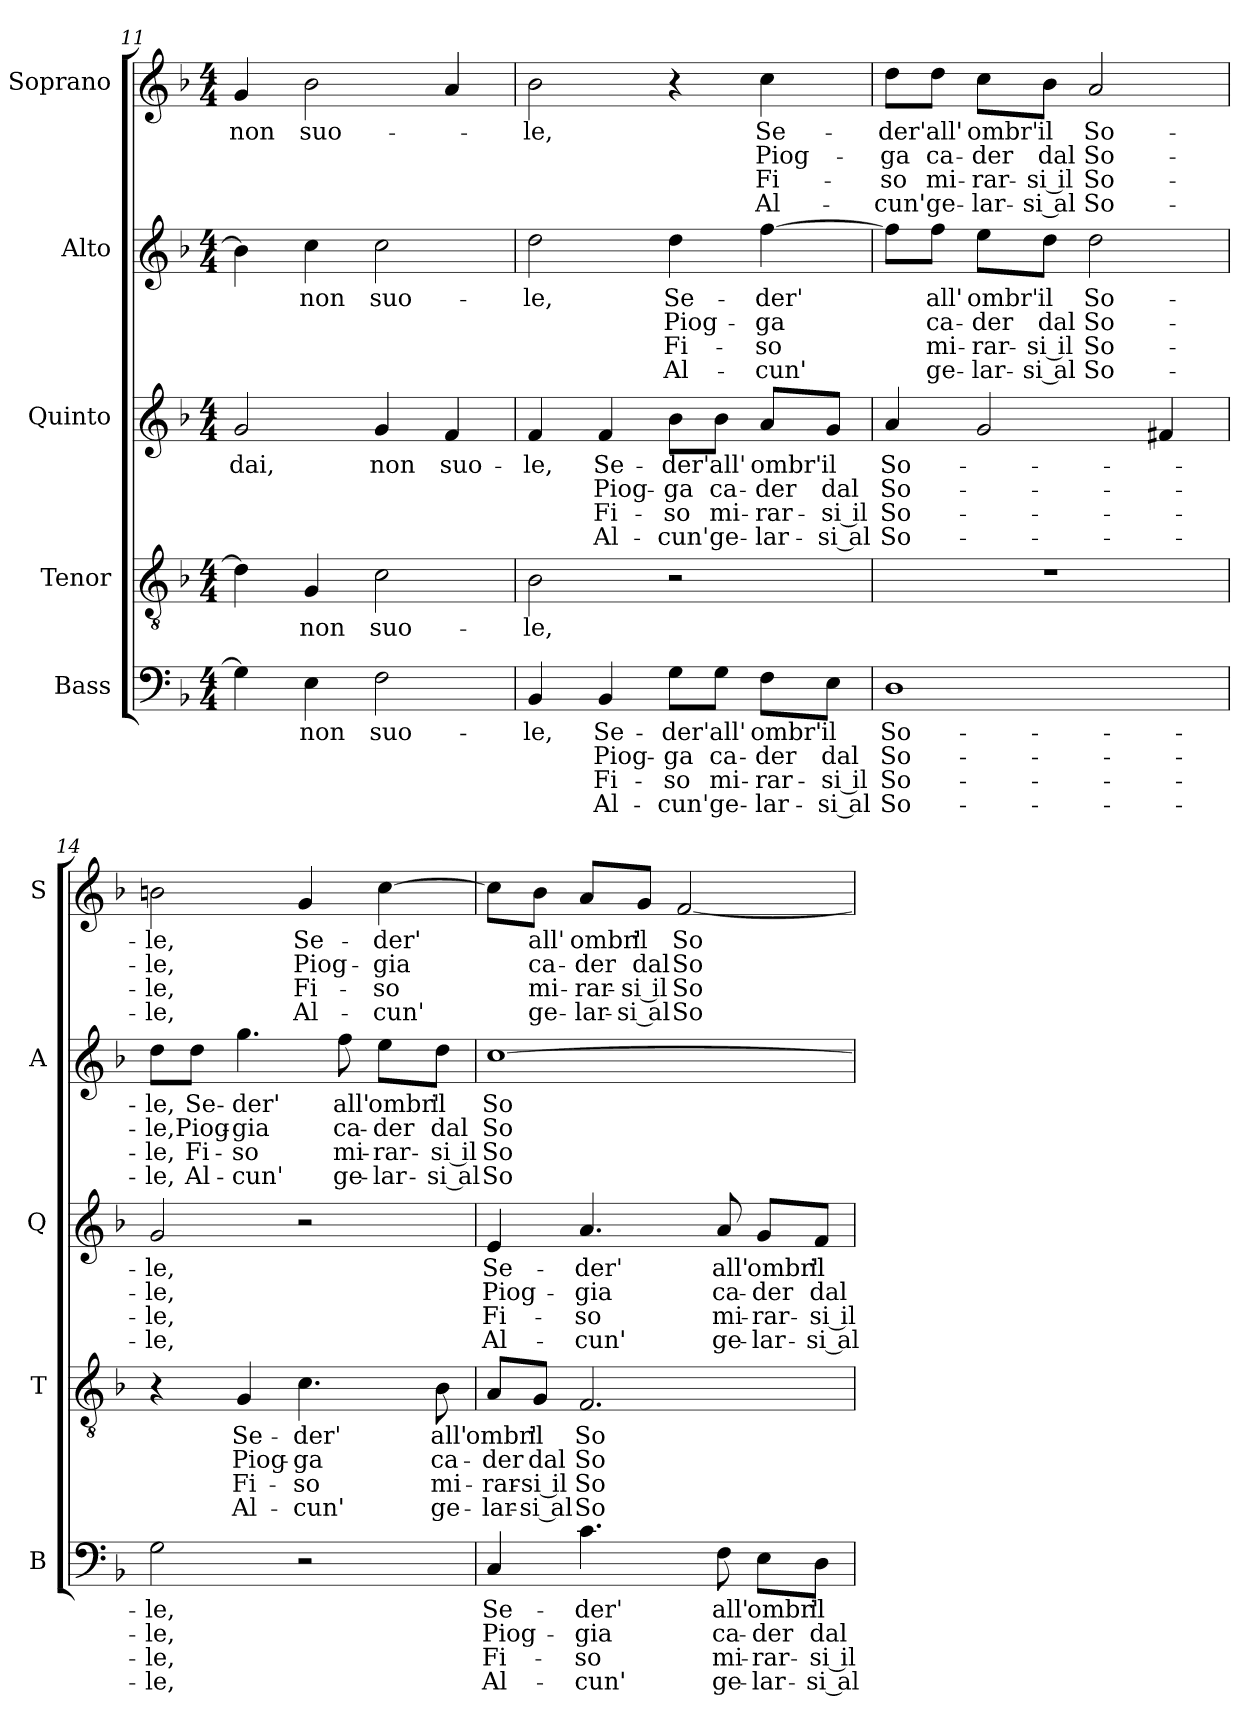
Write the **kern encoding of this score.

**kern	**text	**text	**text	**text	**kern	**text	**text	**text	**text	**kern	**text	**text	**text	**text	**kern	**text	**text	**text	**text	**kern	**text	**text	**text	**text
*part5	*part5	*part5	*part5	*part5	*part4	*part4	*part4	*part4	*part4	*part3	*part3	*part3	*part3	*part3	*part2	*part2	*part2	*part2	*part2	*part1	*part1	*part1	*part1	*part1
*staff5	*staff5	*staff5	*staff5	*staff5	*staff4	*staff4	*staff4	*staff4	*staff4	*staff3	*staff3	*staff3	*staff3	*staff3	*staff2	*staff2	*staff2	*staff2	*staff2	*staff1	*staff1	*staff1	*staff1	*staff1
*I"Bass	*	*	*	*	*I"Tenor	*	*	*	*	*I"Quinto	*	*	*	*	*I"Alto	*	*	*	*	*I"Soprano	*	*	*	*
*I'B	*	*	*	*	*I'T	*	*	*	*	*I'Q	*	*	*	*	*I'A	*	*	*	*	*I'S	*	*	*	*
*clefF4	*	*	*	*	*clefGv2	*	*	*	*	*clefG2	*	*	*	*	*clefG2	*	*	*	*	*clefG2	*	*	*	*
*k[b-]	*	*	*	*	*k[b-]	*	*	*	*	*k[b-]	*	*	*	*	*k[b-]	*	*	*	*	*k[b-]	*	*	*	*
*F:	*	*	*	*	*F:	*	*	*	*	*F:	*	*	*	*	*F:	*	*	*	*	*F:	*	*	*	*
*M4/4	*	*	*	*	*M4/4	*	*	*	*	*M4/4	*	*	*	*	*M4/4	*	*	*	*	*M4/4	*	*	*	*
=11	=11	=11	=11	=11	=11	=11	=11	=11	=11	=11	=11	=11	=11	=11	=11	=11	=11	=11	=11	=11	=11	=11	=11	=11
!	!	!	!	!	!	!	!	!	!	!	!LO:LY:b	!	!	!	!	!	!	!	!	!	!LO:LY:b	!	!	!
4G\]	.	.	.	.	4d\]	.	.	.	.	2g/	-dai,	.	.	.	4b-\]	.	.	.	.	4g/	non	.	.	.
!	!LO:LY:b	!	!	!	!	!LO:LY:b	!	!	!	!	!	!	!	!	!	!LO:LY:b	!	!	!	!	!LO:LY:b	!	!	!
4E\	non	.	.	.	4G/	non	.	.	.	.	.	.	.	.	4cc\	non	.	.	.	2b-\	suo-	.	.	.
!	!LO:LY:b	!	!	!	!	!LO:LY:b	!	!	!	!	!LO:LY:b	!	!	!	!	!LO:LY:b	!	!	!	!	!	!	!	!
2F\	suo-	.	.	.	2c\	suo-	.	.	.	4g/	non	.	.	.	2cc\	suo-	.	.	.	.	.	.	.	.
!	!	!	!	!	!	!	!	!	!	!	!LO:LY:b	!	!	!	!	!	!	!	!	!	!	!	!	!
.	.	.	.	.	.	.	.	.	.	4f/	suo-	.	.	.	.	.	.	.	.	4a/	.	.	.	.
!!LO:LB:g=z
=12	=12	=12	=12	=12	=12	=12	=12	=12	=12	=12	=12	=12	=12	=12	=12	=12	=12	=12	=12	=12	=12	=12	=12	=12
!	!LO:LY:b	!	!	!	!	!LO:LY:b	!	!	!	!	!LO:LY:b	!	!	!	!	!LO:LY:b	!	!	!	!	!LO:LY:b	!	!	!
4BB-/	-le,	.	.	.	2B-\	-le,	.	.	.	4f/	-le,	.	.	.	2dd\	-le,	.	.	.	2b-\	-le,	.	.	.
!	!LO:LY:b	!LO:LY:b	!LO:LY:b	!LO:LY:b	!	!	!	!	!	!	!LO:LY:b	!LO:LY:b	!LO:LY:b	!LO:LY:b	!	!	!	!	!	!	!	!	!	!
4BB-/	Se-	Piog-	Fi-	Al-	.	.	.	.	.	4f/	Se-	Piog-	Fi-	Al-	.	.	.	.	.	.	.	.	.	.
!	!LO:LY:b	!LO:LY:b	!LO:LY:b	!LO:LY:b	!	!	!	!	!	!	!LO:LY:b	!LO:LY:b	!LO:LY:b	!LO:LY:b	!	!LO:LY:b	!LO:LY:b	!LO:LY:b	!LO:LY:b	!	!	!	!	!
8G\L	-der'	-ga	-so	-cun'	2r	.	.	.	.	8b-\L	-der'	-ga	-so	-cun'	4dd\	Se-	Piog-	Fi-	Al-	4r	.	.	.	.
!	!LO:LY:b	!LO:LY:b	!LO:LY:b	!LO:LY:b	!	!	!	!	!	!	!LO:LY:b	!LO:LY:b	!LO:LY:b	!LO:LY:b	!	!	!	!	!	!	!	!	!	!
8G\J	all'	ca-	mi-	ge-	.	.	.	.	.	8b-\J	all'	ca-	mi-	ge-	.	.	.	.	.	.	.	.	.	.
!	!LO:LY:b	!LO:LY:b	!LO:LY:b	!LO:LY:b	!	!	!	!	!	!	!LO:LY:b	!LO:LY:b	!LO:LY:b	!LO:LY:b	!	!LO:LY:b	!LO:LY:b	!LO:LY:b	!LO:LY:b	!	!LO:LY:b	!LO:LY:b	!LO:LY:b	!LO:LY:b
8F\L	ombr'	-der	-rar-	-lar-	.	.	.	.	.	8a/L	ombr'	-der	-rar-	-lar-	[4ff\	-der'	-ga	-so	-cun'	4cc\	Se-	Piog-	Fi-	-Al-
!	!LO:LY:b	!LO:LY:b	!LO:LY:b	!LO:LY:b	!	!	!	!	!	!	!LO:LY:b	!LO:LY:b	!LO:LY:b	!LO:LY:b	!	!	!	!	!	!	!	!	!	!
8E\J	il	dal	-si il	-si al	.	.	.	.	.	8g/J	il	dal	-si il	-si al	.	.	.	.	.	.	.	.	.	.
=13	=13	=13	=13	=13	=13	=13	=13	=13	=13	=13	=13	=13	=13	=13	=13	=13	=13	=13	=13	=13	=13	=13	=13	=13
!	!LO:LY:b	!LO:LY:b	!LO:LY:b	!LO:LY:b	!	!	!	!	!	!	!LO:LY:b	!LO:LY:b	!LO:LY:b	!LO:LY:b	!	!	!	!	!	!	!LO:LY:b	!LO:LY:b	!LO:LY:b	!LO:LY:b
1D	So-	So-	So-	So-	1r	.	.	.	.	4a/	So-	So-	So-	So-	8ff\L]	.	.	.	.	8dd\L	-der'	-ga	-so	-cun'
!	!	!	!	!	!	!	!	!	!	!	!	!	!	!	!	!LO:LY:b	!LO:LY:b	!LO:LY:b	!LO:LY:b	!	!LO:LY:b	!LO:LY:b	!LO:LY:b	!LO:LY:b
.	.	.	.	.	.	.	.	.	.	.	.	.	.	.	8ff\J	all'	ca-	mi-	ge-	8dd\J	all'	ca-	mi-	ge-
!	!	!	!	!	!	!	!	!	!	!	!	!	!	!	!	!LO:LY:b	!LO:LY:b	!LO:LY:b	!LO:LY:b	!	!LO:LY:b	!LO:LY:b	!LO:LY:b	!LO:LY:b
.	.	.	.	.	.	.	.	.	.	2g/	.	.	.	.	8ee\L	ombr'	-der	-rar-	-lar-	8cc\L	ombr'	-der	-rar-	-lar-
!	!	!	!	!	!	!	!	!	!	!	!	!	!	!	!	!LO:LY:b	!LO:LY:b	!LO:LY:b	!LO:LY:b	!	!LO:LY:b	!LO:LY:b	!LO:LY:b	!LO:LY:b
.	.	.	.	.	.	.	.	.	.	.	.	.	.	.	8dd\J	il	dal	-si il	-si al	8b-\J	il	dal	-si il	-si al
!	!	!	!	!	!	!	!	!	!	!	!	!	!	!	!	!LO:LY:b	!LO:LY:b	!LO:LY:b	!LO:LY:b	!	!LO:LY:b	!LO:LY:b	!LO:LY:b	!LO:LY:b
.	.	.	.	.	.	.	.	.	.	.	.	.	.	.	2dd\	So-	So-	So-	So-	2a/	So-	So-	So-	So-
.	.	.	.	.	.	.	.	.	.	4f#X/	.	.	.	.	.	.	.	.	.	.	.	.	.	.
=14	=14	=14	=14	=14	=14	=14	=14	=14	=14	=14	=14	=14	=14	=14	=14	=14	=14	=14	=14	=14	=14	=14	=14	=14
!	!LO:LY:b	!LO:LY:b	!LO:LY:b	!LO:LY:b	!	!	!	!	!	!	!LO:LY:b	!LO:LY:b	!LO:LY:b	!LO:LY:b	!	!LO:LY:b	!LO:LY:b	!LO:LY:b	!LO:LY:b	!	!LO:LY:b	!LO:LY:b	!LO:LY:b	!LO:LY:b
2G\	-le,	-le,	-le,	-le,	4r	.	.	.	.	2g/	-le,	-le,	-le,	-le,	8dd\L	-le,	-le,	-le,	-le,	2bn\	-le,	-le,	-le,	-le,
!	!	!	!	!	!	!	!	!	!	!	!	!	!	!	!	!LO:LY:b	!LO:LY:b	!LO:LY:b	!LO:LY:b	!	!	!	!	!
.	.	.	.	.	.	.	.	.	.	.	.	.	.	.	8dd\J	Se-	Piog-	Fi-	Al-	.	.	.	.	.
!	!	!	!	!	!	!LO:LY:b	!LO:LY:b	!LO:LY:b	!LO:LY:b	!	!	!	!	!	!	!LO:LY:b	!LO:LY:b	!LO:LY:b	!LO:LY:b	!	!	!	!	!
.	.	.	.	.	4G/	Se-	Piog-	Fi-	Al-	.	.	.	.	.	4.gg\	-der'	-gia	-so	-cun'	.	.	.	.	.
!	!	!	!	!	!	!LO:LY:b	!LO:LY:b	!LO:LY:b	!LO:LY:b	!	!	!	!	!	!	!	!	!	!	!	!LO:LY:b	!LO:LY:b	!LO:LY:b	!LO:LY:b
2r	.	.	.	.	4.c\	-der'	-ga	-so	-cun'	2r	.	.	.	.	.	.	.	.	.	4g/	Se-	Piog-	Fi-	Al-
!	!	!	!	!	!	!	!	!	!	!	!	!	!	!	!	!LO:LY:b	!LO:LY:b	!LO:LY:b	!LO:LY:b	!	!	!	!	!
.	.	.	.	.	.	.	.	.	.	.	.	.	.	.	8ff\	all'	ca-	mi-	ge-	.	.	.	.	.
!	!	!	!	!	!	!	!	!	!	!	!	!	!	!	!	!LO:LY:b	!LO:LY:b	!LO:LY:b	!LO:LY:b	!	!LO:LY:b	!LO:LY:b	!LO:LY:b	!LO:LY:b
.	.	.	.	.	.	.	.	.	.	.	.	.	.	.	8ee\L	ombr'	-der	-rar-	-lar-	[4cc\	-der'	-gia	-so	-cun'
!	!	!	!	!	!	!LO:LY:b	!LO:LY:b	!LO:LY:b	!LO:LY:b	!	!	!	!	!	!	!LO:LY:b	!LO:LY:b	!LO:LY:b	!LO:LY:b	!	!	!	!	!
.	.	.	.	.	8B-\	all'	ca-	mi-	ge-	.	.	.	.	.	8dd\J	il	dal	-si il	-si al	.	.	.	.	.
=15	=15	=15	=15	=15	=15	=15	=15	=15	=15	=15	=15	=15	=15	=15	=15	=15	=15	=15	=15	=15	=15	=15	=15	=15
!	!LO:LY:b	!LO:LY:b	!LO:LY:b	!LO:LY:b	!	!LO:LY:b	!LO:LY:b	!LO:LY:b	!LO:LY:b	!	!LO:LY:b	!LO:LY:b	!LO:LY:b	!LO:LY:b	!	!LO:LY:b	!LO:LY:b	!LO:LY:b	!LO:LY:b	!	!	!	!	!
4C/	Se-	Piog-	Fi-	Al-	8A/L	ombr'	-der	-rar-	-lar-	4e/	Se-	Piog-	Fi-	Al-	[1cc	So-	So-	So-	So-	8cc\L]	.	.	.	.
!	!	!	!	!	!	!LO:LY:b	!LO:LY:b	!LO:LY:b	!LO:LY:b	!	!	!	!	!	!	!	!	!	!	!	!LO:LY:b	!LO:LY:b	!LO:LY:b	!LO:LY:b
.	.	.	.	.	8G/J	il	dal	-si il	-si al	.	.	.	.	.	.	.	.	.	.	8b-\J	all'	ca-	mi-	ge-
!	!LO:LY:b	!LO:LY:b	!LO:LY:b	!LO:LY:b	!	!LO:LY:b	!LO:LY:b	!LO:LY:b	!LO:LY:b	!	!LO:LY:b	!LO:LY:b	!LO:LY:b	!LO:LY:b	!	!	!	!	!	!	!LO:LY:b	!LO:LY:b	!LO:LY:b	!LO:LY:b
4.c\	-der'	-gia	-so	-cun'	2.F/	So-	So-	So-	So-	4.a/	-der'	-gia	-so	-cun'	.	.	.	.	.	8a/L	ombr'	-der	-rar-	-lar-
!	!	!	!	!	!	!	!	!	!	!	!	!	!	!	!	!	!	!	!	!	!LO:LY:b	!LO:LY:b	!LO:LY:b	!LO:LY:b
.	.	.	.	.	.	.	.	.	.	.	.	.	.	.	.	.	.	.	.	8g/J	il	dal	-si il	-si al
!	!	!	!	!	!	!	!	!	!	!	!	!	!	!	!	!	!	!	!	!	!LO:LY:b	!LO:LY:b	!LO:LY:b	!LO:LY:b
.	.	.	.	.	.	.	.	.	.	.	.	.	.	.	.	.	.	.	.	[2f/	So-	So-	So-	So-
!	!LO:LY:b	!LO:LY:b	!LO:LY:b	!LO:LY:b	!	!	!	!	!	!	!LO:LY:b	!LO:LY:b	!LO:LY:b	!LO:LY:b	!	!	!	!	!	!	!	!	!	!
8F\	all'	ca-	mi-	ge-	.	.	.	.	.	8a/	all'	ca-	mi-	ge-	.	.	.	.	.	.	.	.	.	.
!	!LO:LY:b	!LO:LY:b	!LO:LY:b	!LO:LY:b	!	!	!	!	!	!	!LO:LY:b	!LO:LY:b	!LO:LY:b	!LO:LY:b	!	!	!	!	!	!	!	!	!	!
8E\L	ombr'	-der	-rar-	-lar-	.	.	.	.	.	8g/L	ombr'	-der	-rar-	-lar-	.	.	.	.	.	.	.	.	.	.
!	!LO:LY:b	!LO:LY:b	!LO:LY:b	!LO:LY:b	!	!	!	!	!	!	!LO:LY:b	!LO:LY:b	!LO:LY:b	!LO:LY:b	!	!	!	!	!	!	!	!	!	!
8D\J	il	dal	-si il	-si al	.	.	.	.	.	8f/J	il	dal	-si il	-si al	.	.	.	.	.	.	.	.	.	.
=	=	=	=	=	=	=	=	=	=	=	=	=	=	=	=	=	=	=	=	=	=	=	=	=
*-	*-	*-	*-	*-	*-	*-	*-	*-	*-	*-	*-	*-	*-	*-	*-	*-	*-	*-	*-	*-	*-	*-	*-	*-
